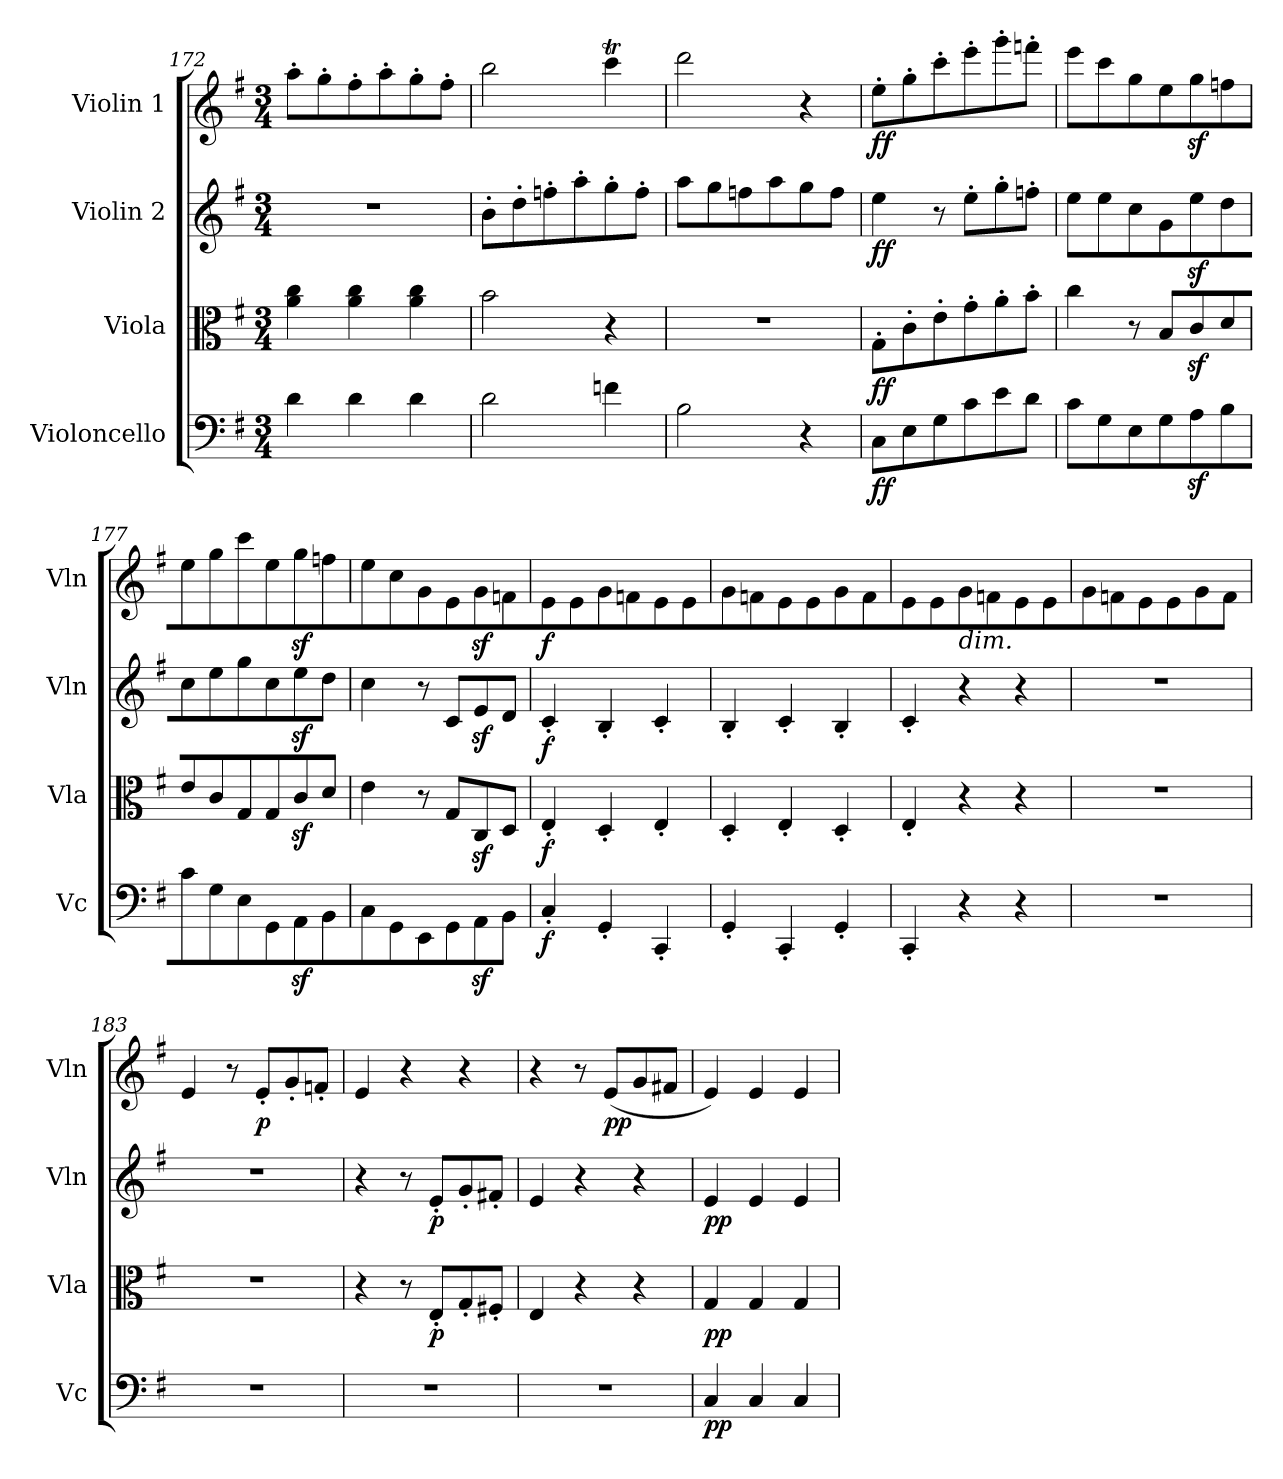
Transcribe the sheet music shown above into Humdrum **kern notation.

**kern	**dynam	**kern	**dynam	**kern	**dynam	**kern	**dynam
*part4	*part4	*part3	*part3	*part2	*part2	*part1	*part1
*staff4	*staff4	*staff3	*staff3	*staff2	*staff2	*staff1	*staff1
*I"Violoncello	*	*I"Viola	*	*I"Violin 2	*	*I"Violin 1	*
*I'Vc	*	*I'Vla	*	*I'Vln	*	*I'Vln	*
*clefF4	*	*clefC3	*	*clefG2	*	*clefG2	*
*k[f#]	*	*k[f#]	*	*k[f#]	*	*k[f#]	*
*M3/4	*	*M3/4	*	*M3/4	*	*M3/4	*
=172	=172	=172	=172	=172	=172	=172	=172
4d\	.	4a\ 4cc\	.	2.r	.	8aa'\	.
.	.	.	.	.	.	8gg'\	.
4d\	.	4a\ 4cc\	.	.	.	8ff#'\	.
.	.	.	.	.	.	8aa'\	.
4d\	.	4a\ 4cc\	.	.	.	8gg'\	.
.	.	.	.	.	.	8ff#'\J	.
=173	=173	=173	=173	=173	=173	=173	=173
2d\	.	2b\	.	8b'\L	.	2bb\	.
.	.	.	.	8dd'\	.	.	.
.	.	.	.	8ffn'\	.	.	.
.	.	.	.	8aa'\	.	.	.
4fn\	.	4r	.	8gg'\	.	4cccT\	.
.	.	.	.	8ff'\J	.	.	.
!!LO:LB:g=z
=174	=174	=174	=174	=174	=174	=174	=174
2B\	.	2.r	.	8aa\L	.	2ddd\	.
.	.	.	.	8gg\	.	.	.
.	.	.	.	8ffn\	.	.	.
.	.	.	.	8aa\	.	.	.
4r	.	.	.	8gg\	.	4r	.
.	.	.	.	8ff\J	.	.	.
=175	=175	=175	=175	=175	=175	=175	=175
!	!LO:DY:b	!	!LO:DY:b	!	!LO:DY:b	!	!LO:DY:b
8C\L	ff	8G'\L	ff	4ee\	ff	8ee'\L	ff
8E\	.	8c'\	.	.	.	8gg'\	.
8G\	.	8e'\	.	8r	.	8ccc'\	.
8c\	.	8g'\	.	8ee'\L	.	8eee'\	.
8e\	.	8a'\	.	8gg'\	.	8ggg'\	.
8d\J	.	8b'\J	.	8ffn'\J	.	8fffn'\J	.
!!LO:LB:g=z
=176	=176	=176	=176	=176	=176	=176	=176
8c\L	.	4cc\	.	8ee\L	.	8eee\L	.
8G\	.	.	.	8ee\	.	8ccc\	.
8E\	.	8r	.	8cc\	.	8gg\	.
8G\	.	8B/L	.	8g\	.	8ee\	.
8Az<\	.	8cz</	.	8eez<\	.	8ggz<\	.
8B\	.	8d/	.	8dd\	.	8ffn\	.
=177	=177	=177	=177	=177	=177	=177	=177
8c\	.	8e/	.	8cc\	.	8ee\	.
8G\	.	8c/	.	8ee\	.	8gg\	.
8E\	.	8G/	.	8gg\	.	8ccc\	.
8GG\	.	8G/	.	8cc\	.	8ee\	.
8AAz<\	.	8cz</	.	8eez<\	.	8ggz<\	.
8BB\	.	8d/J	.	8dd\J	.	8ffn\	.
=178	=178	=178	=178	=178	=178	=178	=178
8C\	.	4e\	.	4cc\	.	8ee\	.
8GG\	.	.	.	.	.	8cc\	.
8EE\	.	8r	.	8r	.	8g\	.
8GG\	.	8G/L	.	8c/L	.	8e\	.
8AAz<\	.	8Cz</	.	8ez</	.	8gz<\	.
8BB\J	.	8D/J	.	8d/J	.	8fn\	.
=179	=179	=179	=179	=179	=179	=179	=179
!	!LO:DY:b	!	!LO:DY:b	!	!LO:DY:b	!	!LO:DY:b
4C'/	f	4E'/	f	4c'/	f	8e\	f
.	.	.	.	.	.	8e\	.
4GG'/	.	4D'/	.	4B'/	.	8g\	.
.	.	.	.	.	.	8fn\	.
4CC'/	.	4E'/	.	4c'/	.	8e\	.
.	.	.	.	.	.	8e\	.
=180	=180	=180	=180	=180	=180	=180	=180
4GG'/	.	4D'/	.	4B'/	.	8g\	.
.	.	.	.	.	.	8fn\	.
4CC'/	.	4E'/	.	4c'/	.	8e\	.
.	.	.	.	.	.	8e\	.
4GG'/	.	4D'/	.	4B'/	.	8g\	.
.	.	.	.	.	.	8f\	.
=181	=181	=181	=181	=181	=181	=181	=181
4CC'/	.	4E'/	.	4c'/	.	8e\	.
.	.	.	.	.	.	8e\	.
!	!	!	!	!	!	!LO:TX:b:i:t=dim.	!
4r	.	4r	.	4r	.	8g\	.
.	.	.	.	.	.	8fn\	.
4r	.	4r	.	4r	.	8e\	.
.	.	.	.	.	.	8e\	.
=182	=182	=182	=182	=182	=182	=182	=182
2.r	.	2.r	.	2.r	.	8g\	.
.	.	.	.	.	.	8fn\	.
.	.	.	.	.	.	8e\	.
.	.	.	.	.	.	8e\	.
.	.	.	.	.	.	8g\	.
.	.	.	.	.	.	8f\J	.
=183	=183	=183	=183	=183	=183	=183	=183
2.r	.	2.r	.	2.r	.	4e/	.
.	.	.	.	.	.	8r	.
!	!	!	!	!	!	!	!LO:DY:b
.	.	.	.	.	.	8e'/L	p
.	.	.	.	.	.	8g'/	.
.	.	.	.	.	.	8fn'/J	.
!!LO:LB:g=z
=184	=184	=184	=184	=184	=184	=184	=184
2.r	.	4r	.	4r	.	4e/	.
.	.	8r	.	8r	.	4r	.
!	!	!	!LO:DY:b	!	!LO:DY:b	!	!
.	.	8E'/L	p	8e'/L	p	.	.
.	.	8G'/	.	8g'/	.	4r	.
.	.	8F#X'/J	.	8f#X'/J	.	.	.
=185	=185	=185	=185	=185	=185	=185	=185
2.r	.	4E/	.	4e/	.	4r	.
.	.	4r	.	4r	.	8r	.
!	!	!	!	!	!	!	!LO:DY:b
.	.	.	.	.	.	(8e/L	pp
.	.	4r	.	4r	.	8g/	.
.	.	.	.	.	.	8f#X/J	.
!!LO:PB:g=z
=186	=186	=186	=186	=186	=186	=186	=186
!	!LO:DY:b	!	!LO:DY:b	!	!LO:DY:b	!	!
4C/	pp	4G/	pp	4e/	pp	4e/)	.
4C/	.	4G/	.	4e/	.	4e/	.
4C/	.	4G/	.	4e/	.	4e/	.
=	=	=	=	=	=	=	=
*-	*-	*-	*-	*-	*-	*-	*-
